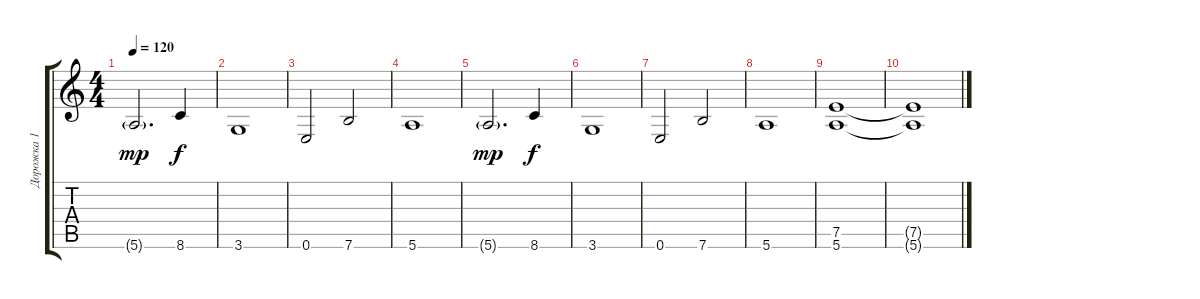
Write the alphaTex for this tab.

\track ("Дорожка 1" "Дорожка 1") {instrument distortionguitar}
\staff {score tabs}
\tuning (E4 B3 G3 D3 A2 E2) {hide}
\ts (4 4)
\tempo 120
\clef g2
\ks c
5.6{g}.2{d dy mp} 8.6.4{dy f} |
3.6.1 |
0.6.2 7.6.2 |
5.6.1 |
5.6{g}.2{d dy mp} 8.6.4{dy f} |
3.6.1 |
0.6.2 7.6.2 |
5.6.1 |
(7.5 5.6).1 |
(7.5{t} 5.6{t}).1
